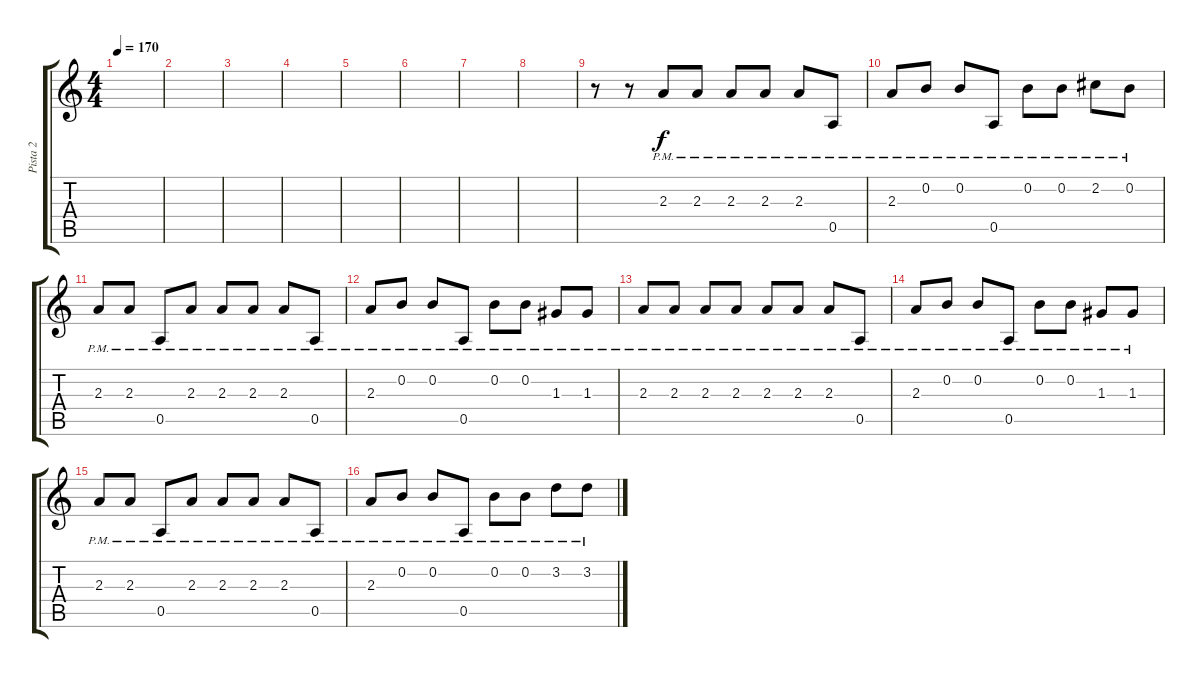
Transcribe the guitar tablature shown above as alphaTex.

\track ("Pista 2" "Pista 2") {instrument electricguitarmuted}
\staff {score tabs}
\tuning (E4 B3 G3 D3 A2 E2) {hide}
\ts (4 4)
\tempo 170
\clef g2
\ks c
|
|
|
|
|
|
|
|
r.8 r.8 2.3{pm}.8 2.3{pm}.8 2.3{pm}.8 2.3{pm}.8 2.3{pm}.8 0.5{pm}.8 |
2.3{pm}.8 0.2{pm}.8 0.2{pm}.8 0.5{pm}.8 0.2{pm}.8 0.2{pm}.8 2.2{pm}.8 0.2{pm}.8 |
2.3{pm}.8 2.3{pm}.8 0.5{pm}.8 2.3{pm}.8 2.3{pm}.8 2.3{pm}.8 2.3{pm}.8 0.5{pm}.8 |
2.3{pm}.8 0.2{pm}.8 0.2{pm}.8 0.5{pm}.8 0.2{pm}.8 0.2{pm}.8 1.3{pm}.8 1.3{pm}.8 |
2.3{pm}.8 2.3{pm}.8 2.3{pm}.8 2.3{pm}.8 2.3{pm}.8 2.3{pm}.8 2.3{pm}.8 0.5{pm}.8 |
2.3{pm}.8 0.2{pm}.8 0.2{pm}.8 0.5{pm}.8 0.2{pm}.8 0.2{pm}.8 1.3{pm}.8 1.3{pm}.8 |
2.3{pm}.8 2.3{pm}.8 0.5{pm}.8 2.3{pm}.8 2.3{pm}.8 2.3{pm}.8 2.3{pm}.8 0.5{pm}.8 |
2.3{pm}.8 0.2{pm}.8 0.2{pm}.8 0.5{pm}.8 0.2{pm}.8 0.2{pm}.8 3.2{pm}.8 3.2{pm}.8
